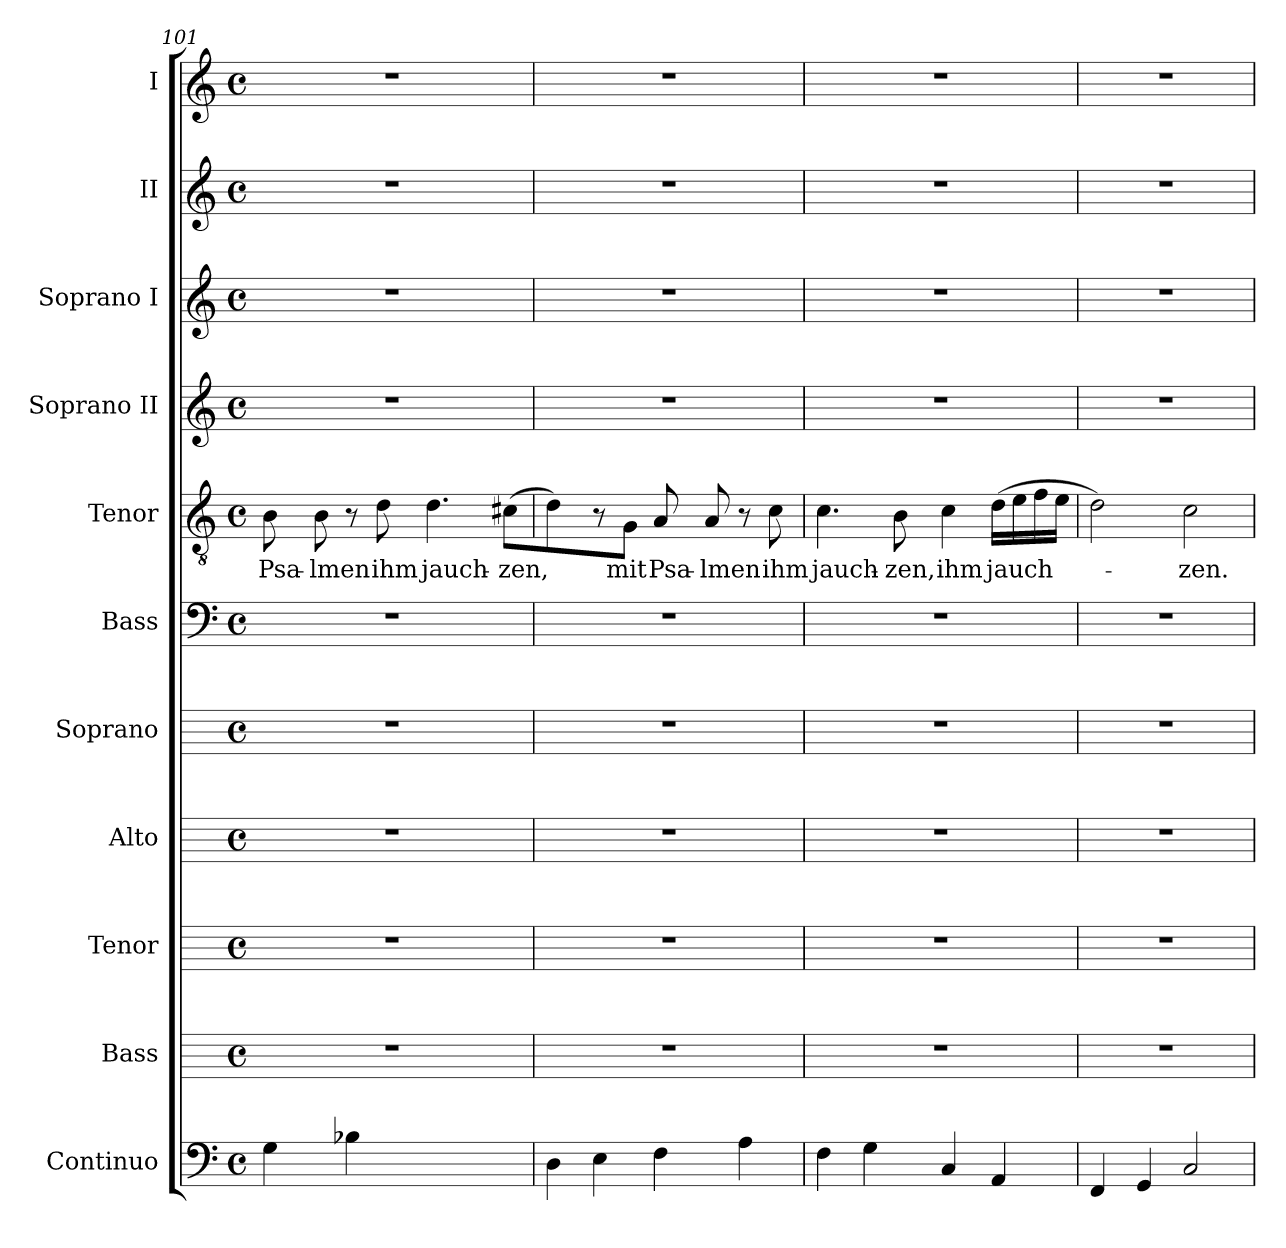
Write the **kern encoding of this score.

**kern	**text	**kern	**kern	**kern	**kern	**kern	**kern	**text	**kern	**kern	**kern	**kern
*part11	*part11	*part10	*part9	*part8	*part7	*part6	*part5	*part5	*part4	*part3	*part2	*part1
*staff11	*staff11	*staff10	*staff9	*staff8	*staff7	*staff6	*staff5	*staff5	*staff4	*staff3	*staff2	*staff1
*I"Continuo	*	*I"Bass	*I"Tenor	*I"Alto	*I"Soprano	*I"Bass	*I"Tenor	*	*I"Soprano II	*I"Soprano I	*I"II	*I"I
*	*	*I'B	*I'T	*I'A	*I'S	*I'B	*I'T	*	*I'S II	*I'S I	*I'II	*I'I
!!LO:LB:g=z
*clefF4	*	*	*	*	*	*clefF4	*clefGv2	*	*clefG2	*clefG2	*clefG2	*clefG2
*	*	*ITrd4c7	*ITrd4c7	*ITrd4c7	*ITrd4c7	*	*	*	*	*	*	*
*k[]	*	*	*	*	*	*k[]	*k[]	*	*k[]	*k[]	*k[]	*k[]
*C:	*	*	*	*	*	*C:	*C:	*	*C:	*C:	*C:	*C:
*M4/4	*	*M4/4	*M4/4	*M4/4	*M4/4	*M4/4	*M4/4	*	*M4/4	*M4/4	*M4/4	*M4/4
*met(c)	*	*met(c)	*met(c)	*met(c)	*met(c)	*met(c)	*met(c)	*	*met(c)	*met(c)	*met(c)	*met(c)
=101	=101	=101	=101	=101	=101	=101	=101	=101	=101	=101	=101	=101
!	!	!	!	!	!	!	!	!LO:LY:b	!	!	!	!
4G	.	1r	1r	1r	1r	1r	8B	Psa-	1r	1r	1r	1r
!	!	!	!	!	!	!	!	!LO:LY:b	!	!	!	!
.	.	.	.	.	.	.	8B	-lmen	.	.	.	.
4B-X	.	.	.	.	.	.	8r	.	.	.	.	.
!	!	!	!	!	!	!	!	!LO:LY:b	!	!	!	!
.	.	.	.	.	.	.	8d	ihm	.	.	.	.
!	!LO:LY:b	!	!	!	!	!	!	!LO:LY:b	!	!	!	!
[4Ayy	4	.	.	.	.	.	4.d	jauch-	.	.	.	.
4Ayy]	.	.	.	.	.	.	.	.	.	.	.	.
!	!	!	!	!	!	!	!	!LO:LY:b	!	!	!	!
.	.	.	.	.	.	.	(>8c#XL	-zen,	.	.	.	.
=102	=102	=102	=102	=102	=102	=102	=102	=102	=102	=102	=102	=102
4D	.	1r	1r	1r	1r	1r	4d)	.	1r	1r	1r	1r
4E	.	.	.	.	.	.	8r	.	.	.	.	.
!	!	!	!	!	!	!	!	!LO:LY:b	!	!	!	!
.	.	.	.	.	.	.	8GJ	mit	.	.	.	.
!	!	!	!	!	!	!	!	!LO:LY:b	!	!	!	!
4F	.	.	.	.	.	.	8A	Psa-	.	.	.	.
!	!	!	!	!	!	!	!	!LO:LY:b	!	!	!	!
.	.	.	.	.	.	.	8A	-lmen	.	.	.	.
4A	.	.	.	.	.	.	8r	.	.	.	.	.
!	!	!	!	!	!	!	!	!LO:LY:b	!	!	!	!
.	.	.	.	.	.	.	8c	ihm	.	.	.	.
=103	=103	=103	=103	=103	=103	=103	=103	=103	=103	=103	=103	=103
!	!	!	!	!	!	!	!	!LO:LY:b	!	!	!	!
4F	.	1r	1r	1r	1r	1r	4.c	jauch-	1r	1r	1r	1r
4G	.	.	.	.	.	.	.	.	.	.	.	.
!	!	!	!	!	!	!	!	!LO:LY:b	!	!	!	!
.	.	.	.	.	.	.	8B	-zen,	.	.	.	.
!	!	!	!	!	!	!	!	!LO:LY:b	!	!	!	!
4C	.	.	.	.	.	.	4c	ihm	.	.	.	.
!	!	!	!	!	!	!	!	!LO:LY:b	!	!	!	!
4AA	.	.	.	.	.	.	(>16dLL	jauch-	.	.	.	.
.	.	.	.	.	.	.	16e	.	.	.	.	.
.	.	.	.	.	.	.	16f	.	.	.	.	.
.	.	.	.	.	.	.	16eJJ	.	.	.	.	.
=104	=104	=104	=104	=104	=104	=104	=104	=104	=104	=104	=104	=104
4FF	.	1r	1r	1r	1r	1r	2d)	.	1r	1r	1r	1r
4GG	.	.	.	.	.	.	.	.	.	.	.	.
!	!	!	!	!	!	!	!	!LO:LY:b	!	!	!	!
2C	.	.	.	.	.	.	2c	zen.	.	.	.	.
=	=	=	=	=	=	=	=	=	=	=	=	=
*-	*-	*-	*-	*-	*-	*-	*-	*-	*-	*-	*-	*-
